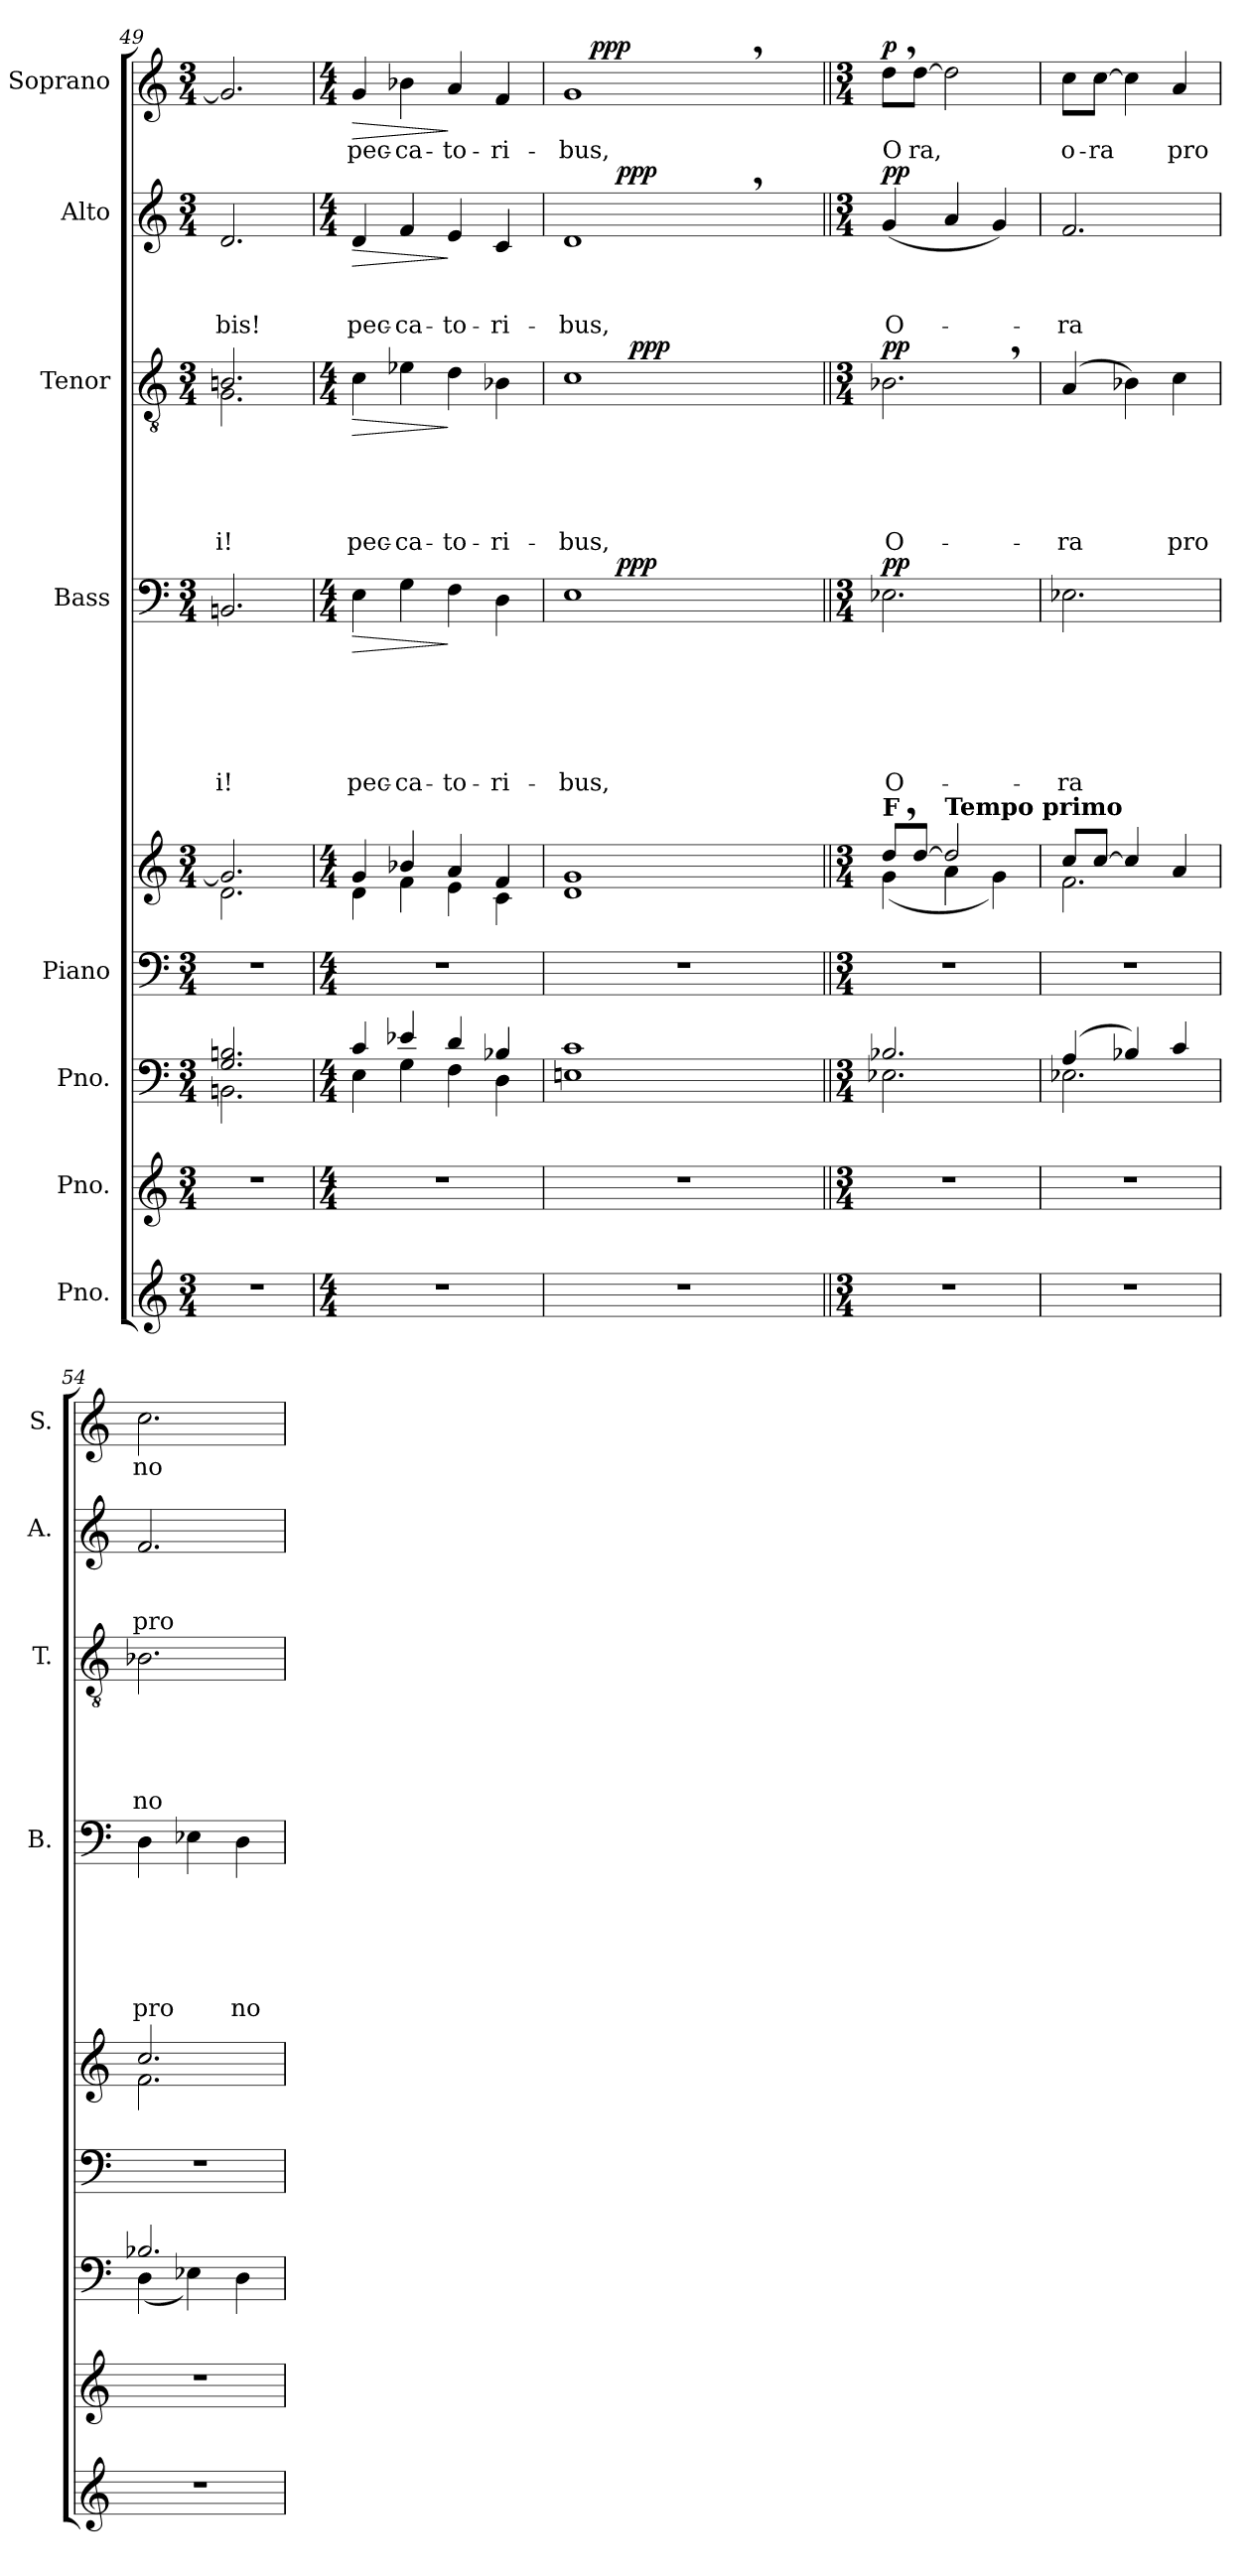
**kern	**kern	**kern	**kern	**kern	**kern	**text	**text	**text	**text	**text	**text	**dynam	**kern	**text	**text	**text	**text	**text	**dynam	**kern	**text	**text	**text	**dynam	**kern	**text	**dynam
*part8	*part7	*part6	*part5	*part5	*part4	*part4	*part4	*part4	*part4	*part4	*part4	*part4	*part3	*part3	*part3	*part3	*part3	*part3	*part3	*part2	*part2	*part2	*part2	*part2	*part1	*part1	*part1
*staff9	*staff8	*staff7	*staff6	*staff5	*staff4	*staff4	*staff4	*staff4	*staff4	*staff4	*staff4	*staff4	*staff3	*staff3	*staff3	*staff3	*staff3	*staff3	*staff3	*staff2	*staff2	*staff2	*staff2	*staff2	*staff1	*staff1	*staff1
*I"Pno.	*I"Pno.	*I"Pno.	*I"Piano	*	*I"Bass	*	*	*	*	*	*	*	*I"Tenor	*	*	*	*	*	*	*I"Alto	*	*	*	*	*I"Soprano	*	*
*	*	*	*	*	*I'B.	*	*	*	*	*	*	*	*I'T.	*	*	*	*	*	*	*I'A.	*	*	*	*	*I'S.	*	*
*clefG2	*clefG2	*clefF4	*clefF4	*clefG2	*clefF4	*	*	*	*	*	*	*	*clefGv2	*	*	*	*	*	*	*clefG2	*	*	*	*	*clefG2	*	*
*k[]	*k[]	*k[]	*k[]	*k[]	*k[]	*	*	*	*	*	*	*	*k[]	*	*	*	*	*	*	*k[]	*	*	*	*	*k[]	*	*
*C:	*C:	*C:	*C:	*C:	*C:	*	*	*	*	*	*	*	*C:	*	*	*	*	*	*	*C:	*	*	*	*	*C:	*	*
*M3/4	*M3/4	*M3/4	*M3/4	*M3/4	*M3/4	*	*	*	*	*	*	*	*M3/4	*	*	*	*	*	*	*M3/4	*	*	*	*	*M3/4	*	*
=49	=49	=49	=49	=49	=49	=49	=49	=49	=49	=49	=49	=49	=49	=49	=49	=49	=49	=49	=49	=49	=49	=49	=49	=49	=49	=49	=49
*	*	*^	*	*^	*	*	*	*	*	*	*	*	*	*	*	*	*	*	*	*	*	*	*	*	*	*	*
!	!	!	!	!	!	!	!	!	!	!	!	!	!LO:LY:b	!	!	!	!	!	!	!LO:LY:b	!	!	!	!	!LO:LY:b	!	!	!	!
*	*	*	*	*	*	*	*	*	*	*	*	*	*	*	*^	*	*	*	*	*	*	*	*	*	*	*	*	*	*
2.r	2.r	2.G/ 2.Bn/	2.BBn\	2.r	2.g/]	2.d\	2.BBn/	.	.	.	.	.	-i!	.	2.Bn/	2.G\	.	.	.	.	-i!	.	2.d/	.	.	-bis!	.	2.g/]	.	.
*	*	*	*	*	*	*	*	*	*	*	*	*	*	*	*v	*v	*	*	*	*	*	*	*	*	*	*	*	*	*	*
=50	=50	=50	=50	=50	=50	=50	=50	=50	=50	=50	=50	=50	=50	=50	=50	=50	=50	=50	=50	=50	=50	=50	=50	=50	=50	=50	=50	=50	=50
*M4/4	*M4/4	*M4/4	*	*M4/4	*M4/4	*	*M4/4	*	*	*	*	*	*	*	*M4/4	*	*	*	*	*	*	*M4/4	*	*	*	*	*M4/4	*	*
*	*	*	*	*	*	*	*	*	*	*	*	*	*	*	*^	*	*	*	*	*	*	*	*	*	*	*	*	*	*
!	!	!	!	!	!	!	!	!	!	!	!	!	!LO:LY:b	!LO:HP:b	!	!	!	!	!	!	!LO:LY:b	!LO:HP:b	!	!	!	!LO:LY:b	!LO:HP:b	!	!LO:LY:b	!LO:HP:b
*	*	*	*	*	*	*	*	*	*	*	*	*	*	*	*v	*v	*	*	*	*	*	*	*	*	*	*	*	*	*	*
1r	1r	4c/	4E\	1r	4g/	4d\	4E\	.	.	.	.	.	pec-	>	4c\	.	.	.	.	pec-	>	4d/	.	.	pec-	>	4g/	pec-	>
!	!	!	!	!	!	!	!	!	!	!	!	!	!LO:LY:b	!	!	!	!	!	!	!LO:LY:b	!	!	!	!	!LO:LY:b	!	!	!LO:LY:b	!
.	.	4e-X/	4G\	.	4b-X/	4f\	4G\	.	.	.	.	.	-ca-	.	4e-X\	.	.	.	.	-ca-	.	4f/	.	.	-ca-	.	4b-X\	-ca-	.
!	!	!	!	!	!	!	!	!	!	!	!	!	!LO:LY:b:rj	!	!	!	!	!	!	!LO:LY:b:rj	!	!	!	!	!LO:LY:b:rj	!	!	!LO:LY:b:rj	!
.	.	4d/	4F\	.	4a/	4e\	4F\	.	.	.	.	.	-to-	]	4d\	.	.	.	.	-to-	]	4e/	.	.	-to-	]	4a/	-to-	]
!	!	!	!	!	!	!	!	!	!	!	!	!	!LO:LY:b	!	!	!	!	!	!	!LO:LY:b	!	!	!	!	!LO:LY:b	!	!	!LO:LY:b	!
.	.	4B-X/	4D\	.	4f/	4c\	4D\	.	.	.	.	.	-ri-	.	4B-X\	.	.	.	.	-ri-	.	4c/	.	.	-ri-	.	4f/	-ri-	.
!!LO:PB:g=z
=51	=51	=51	=51	=51	=51	=51	=51	=51	=51	=51	=51	=51	=51	=51	=51	=51	=51	=51	=51	=51	=51	=51	=51	=51	=51	=51	=51	=51	=51
!	!	!	!	!	!	!	!	!	!	!	!	!	!LO:LY:b	!	!	!	!	!	!	!LO:LY:b	!	!	!	!	!LO:LY:b	!	!	!LO:LY:b	!
*	*	*v	*v	*	*v	*v	*^	*	*	*	*	*	*	*	*^	*	*	*	*	*	*	*^	*	*	*	*	*^	*	*
1r	1r	1En 1c	1r	1d 1g	1E	8ryy	.	.	.	.	.	-bus,	.	1c	8.ryy	.	.	.	.	-bus,	.	1d,<	8ryy	.	.	-bus,	.	1g,<	16.ryy	-bus,	.
!	!	!	!	!	!	!	!	!	!	!	!	!	!	!	!	!	!	!	!	!	!	!	!	!	!	!	!	!	!	!	!LO:DY:a
.	.	.	.	.	.	.	.	.	.	.	.	.	.	.	.	.	.	.	.	.	.	.	.	.	.	.	.	.	2ryy	.	ppp
.	.	.	.	.	.	32ryy	.	.	.	.	.	.	.	.	.	.	.	.	.	.	.	.	32ryy	.	.	.	.	.	.	.	.
!	!	!	!	!	!	!	!	!	!	!	!	!	!LO:DY:a	!	!	!	!	!	!	!	!	!	!	!	!	!	!LO:DY:a	!	!	!	!
.	.	.	.	.	.	2ryy	.	.	.	.	.	.	ppp	.	.	.	.	.	.	.	.	.	2ryy	.	.	.	ppp	.	.	.	.
!	!	!	!	!	!	!	!	!	!	!	!	!	!	!	!	!	!	!	!	!	!LO:DY:a	!	!	!	!	!	!	!	!	!	!
.	.	.	.	.	.	.	.	.	.	.	.	.	.	.	2ryy	.	.	.	.	.	ppp	.	.	.	.	.	.	.	.	.	.
.	.	.	.	.	.	.	.	.	.	.	.	.	.	.	.	.	.	.	.	.	.	.	.	.	.	.	.	.	4ryy	.	.
.	.	.	.	.	.	4ryy	.	.	.	.	.	.	.	.	.	.	.	.	.	.	.	.	4ryy	.	.	.	.	.	.	.	.
.	.	.	.	.	.	.	.	.	.	.	.	.	.	.	4ryy	.	.	.	.	.	.	.	.	.	.	.	.	.	.	.	.
.	.	.	.	.	.	.	.	.	.	.	.	.	.	.	.	.	.	.	.	.	.	.	.	.	.	.	.	.	8ryy	.	.
.	.	.	.	.	.	16.ryy	.	.	.	.	.	.	.	.	.	.	.	.	.	.	.	.	16.ryy	.	.	.	.	.	.	.	.
.	.	.	.	.	.	.	.	.	.	.	.	.	.	.	16ryy	.	.	.	.	.	.	.	.	.	.	.	.	.	.	.	.
.	.	.	.	.	.	.	.	.	.	.	.	.	.	.	.	.	.	.	.	.	.	.	.	.	.	.	.	.	32ryy	.	.
*	*	*	*	*	*v	*v	*	*	*	*	*	*	*	*	*	*	*	*	*	*	*	*v	*v	*	*	*	*	*v	*v	*	*
*	*	*	*	*	*	*	*	*	*	*	*	*	*v	*v	*	*	*	*	*	*	*	*	*	*	*	*	*	*
=52||	=52||	=52||	=52||	=52||	=52||	=52||	=52||	=52||	=52||	=52||	=52||	=52||	=52||	=52||	=52||	=52||	=52||	=52||	=52||	=52||	=52||	=52||	=52||	=52||	=52||	=52||	=52||
*M3/4	*M3/4	*M3/4	*M3/4	*M3/4	*M3/4	*	*	*	*	*	*	*	*M3/4	*	*	*	*	*	*	*M3/4	*	*	*	*	*M3/4	*	*
*	*	*^	*	*^	*^	*	*	*	*	*	*	*	*^	*	*	*	*	*	*	*^	*	*	*	*	*^	*	*
!	!	!	!	!	!	!	!	!	!	!	!	!	!	!	!	!	!	!	!	!	!	!	!	!	!	!	!	!	!	!LO:TX:a:B:t=F Tempo primo	!	!	!
!	!	!	!	!	!LO:TX:a:B:t=F	!	!	!	!	!	!	!	!	!	!	!	!	!	!	!	!	!	!	!	!	!	!	!	!	!	!	!	!
!	!	!	!	!	!	!	!	!	!	!	!	!	!	!LO:LY:b	!LO:DY:a	!	!	!	!	!	!	!LO:LY:b	!LO:DY:a	!	!	!	!	!LO:LY:b	!LO:DY:a	!	!	!LO:LY:b	!LO:DY:a
*	*	*	*	*	*	*	*v	*v	*	*	*	*	*	*	*	*	*	*	*	*	*	*	*	*v	*v	*	*	*	*	*v	*v	*	*
*	*	*	*	*	*	*	*	*	*	*	*	*	*	*	*v	*v	*	*	*	*	*	*	*	*	*	*	*	*	*	*
2.r	2.r	2.B-X/	2.E-X\	2.r	8dd,>/L	(<4g\	2.E-X\	.	.	.	.	.	O-	pp	2.B-X,<\	.	.	.	.	O-	pp	(<4g/	.	.	O-	pp	8dd,>\L	O	p
!	!	!	!	!	!	!	!	!	!	!	!	!	!	!	!	!	!	!	!	!	!	!	!	!	!	!	!	!LO:LY:b	!
.	.	.	.	.	[>8dd/J	.	.	.	.	.	.	.	.	.	.	.	.	.	.	.	.	.	.	.	.	.	[>8dd\J	ra,	.
!	!	!	!	!	!LO:TX:a:B:t=Tempo primo	!	!	!	!	!	!	!	!	!	!	!	!	!	!	!	!	!	!	!	!	!	!	!	!
.	.	.	.	.	2dd/]	4a\	.	.	.	.	.	.	.	.	.	.	.	.	.	.	.	4a/	.	.	.	.	2dd\]	.	.
.	.	.	.	.	.	4g\)	.	.	.	.	.	.	.	.	.	.	.	.	.	.	.	4g/)	.	.	.	.	.	.	.
=53	=53	=53	=53	=53	=53	=53	=53	=53	=53	=53	=53	=53	=53	=53	=53	=53	=53	=53	=53	=53	=53	=53	=53	=53	=53	=53	=53	=53	=53
!	!	!	!	!	!	!	!	!	!	!	!	!	!LO:LY:b	!	!	!	!	!	!	!LO:LY:b	!	!	!	!	!LO:LY:b	!	!	!LO:LY:b	!
2.r	2.r	(4A/	2.E-X\	2.r	8cc/L	2.f\	2.E-X\	.	.	.	.	.	-ra	.	(4A/	.	.	.	.	-ra	.	2.f/	.	.	-ra	.	8cc\L	o-	.
!	!	!	!	!	!	!	!	!	!	!	!	!	!	!	!	!	!	!	!	!	!	!	!	!	!	!	!	!LO:LY:b	!
.	.	.	.	.	[>8cc/J	.	.	.	.	.	.	.	.	.	.	.	.	.	.	.	.	.	.	.	.	.	[>8cc\J	-ra	.
.	.	4B-X/)	.	.	4cc/]	.	.	.	.	.	.	.	.	.	4B-X\)	.	.	.	.	.	.	.	.	.	.	.	4cc\]	.	.
!	!	!	!	!	!	!	!	!	!	!	!	!	!	!	!	!	!	!	!	!LO:LY:b	!	!	!	!	!	!	!	!LO:LY:b	!
.	.	4c/	.	.	4a/	.	.	.	.	.	.	.	.	.	4c\	.	.	.	.	pro	.	.	.	.	.	.	4a/	pro	.
=54	=54	=54	=54	=54	=54	=54	=54	=54	=54	=54	=54	=54	=54	=54	=54	=54	=54	=54	=54	=54	=54	=54	=54	=54	=54	=54	=54	=54	=54
!	!	!	!	!	!	!	!	!	!	!	!	!	!LO:LY:b	!	!	!	!	!	!	!LO:LY:b	!	!	!	!	!LO:LY:b	!	!	!LO:LY:b	!
2.r	2.r	2.B-X/	(<4D\	2.r	2.cc/	2.f\	4D\	.	.	.	.	.	pro	.	2.B-X\	.	.	.	.	no-	.	2.f/	.	.	pro	.	2.cc\	no-	.
.	.	.	4E-X\)	.	.	.	4E-X\	.	.	.	.	.	.	.	.	.	.	.	.	.	.	.	.	.	.	.	.	.	.
!	!	!	!	!	!	!	!	!	!	!	!	!	!LO:LY:b	!	!	!	!	!	!	!	!	!	!	!	!	!	!	!	!
.	.	.	4D\	.	.	.	4D\	.	.	.	.	.	no-	.	.	.	.	.	.	.	.	.	.	.	.	.	.	.	.
*	*	*v	*v	*	*v	*v	*	*	*	*	*	*	*	*	*	*	*	*	*	*	*	*	*	*	*	*	*	*	*
=	=	=	=	=	=	=	=	=	=	=	=	=	=	=	=	=	=	=	=	=	=	=	=	=	=	=	=
*-	*-	*-	*-	*-	*-	*-	*-	*-	*-	*-	*-	*-	*-	*-	*-	*-	*-	*-	*-	*-	*-	*-	*-	*-	*-	*-	*-
